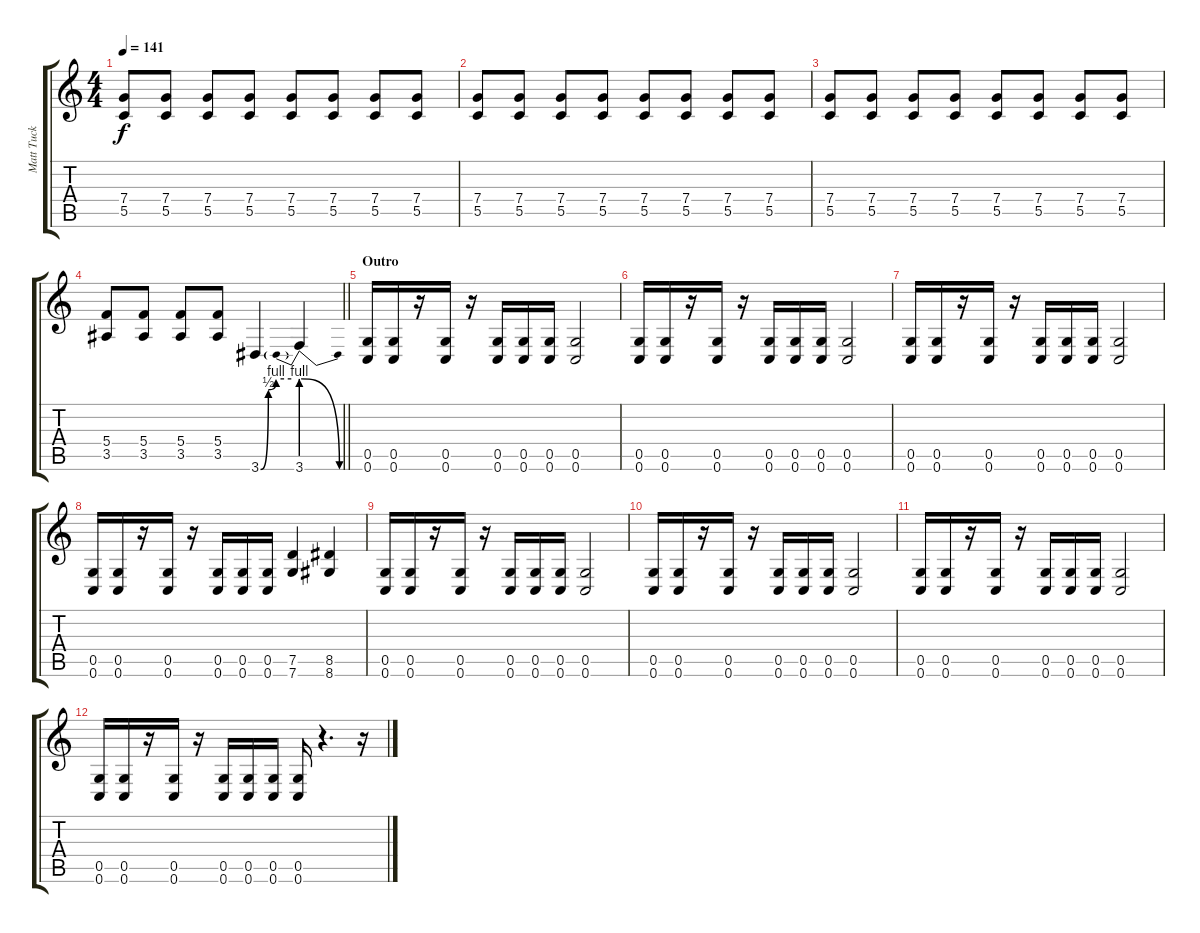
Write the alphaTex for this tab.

\track ("Matt Tuck" "Matt Tuck") {instrument distortionguitar}
\staff {score tabs}
\tuning (D4 A3 F3 C3 G2 C2) {hide}
\ts (4 4)
\tempo 141
\clef g2
\ks c
(7.4 5.5).8{dy f} (7.4 5.5).8 (7.4 5.5).8 (7.4 5.5).8 (7.4 5.5).8 (7.4 5.5).8 (7.4 5.5).8 (7.4 5.5).8 |
(7.4 5.5).8 (7.4 5.5).8 (7.4 5.5).8 (7.4 5.5).8 (7.4 5.5).8 (7.4 5.5).8 (7.4 5.5).8 (7.4 5.5).8 |
(7.4 5.5).8 (7.4 5.5).8 (7.4 5.5).8 (7.4 5.5).8 (7.4 5.5).8 (7.4 5.5).8 (7.4 5.5).8 (7.4 5.5).8 |
\barLineRight lightlight
(5.4 3.5).8 (5.4 3.5).8 (5.4 3.5).8 (5.4 3.5).8 3.6{be (custom 0 0 15 2 30 4 60 4)}.4 3.6{be (prebendrelease 0 4 60 0)}.4 |
\section ("" "Outro")
(0.5 0.6).16 (0.5 0.6).16 r.16 (0.5 0.6).16 r.16 (0.5 0.6).16 (0.5 0.6).16 (0.5 0.6).16 (0.5 0.6).2 |
(0.5 0.6).16 (0.5 0.6).16 r.16 (0.5 0.6).16 r.16 (0.5 0.6).16 (0.5 0.6).16 (0.5 0.6).16 (0.5 0.6).2 |
(0.5 0.6).16 (0.5 0.6).16 r.16 (0.5 0.6).16 r.16 (0.5 0.6).16 (0.5 0.6).16 (0.5 0.6).16 (0.5 0.6).2 |
(0.5 0.6).16 (0.5 0.6).16 r.16 (0.5 0.6).16 r.16 (0.5 0.6).16 (0.5 0.6).16 (0.5 0.6).16 (7.5 7.6).4 (8.5 8.6).4 |
(0.5 0.6).16 (0.5 0.6).16 r.16 (0.5 0.6).16 r.16 (0.5 0.6).16 (0.5 0.6).16 (0.5 0.6).16 (0.5 0.6).2 |
(0.5 0.6).16 (0.5 0.6).16 r.16 (0.5 0.6).16 r.16 (0.5 0.6).16 (0.5 0.6).16 (0.5 0.6).16 (0.5 0.6).2 |
(0.5 0.6).16 (0.5 0.6).16 r.16 (0.5 0.6).16 r.16 (0.5 0.6).16 (0.5 0.6).16 (0.5 0.6).16 (0.5 0.6).2 |
(0.5 0.6).16 (0.5 0.6).16 r.16 (0.5 0.6).16 r.16 (0.5 0.6).16 (0.5 0.6).16 (0.5 0.6).16 (0.5 0.6).16 r.4{d} r.16
